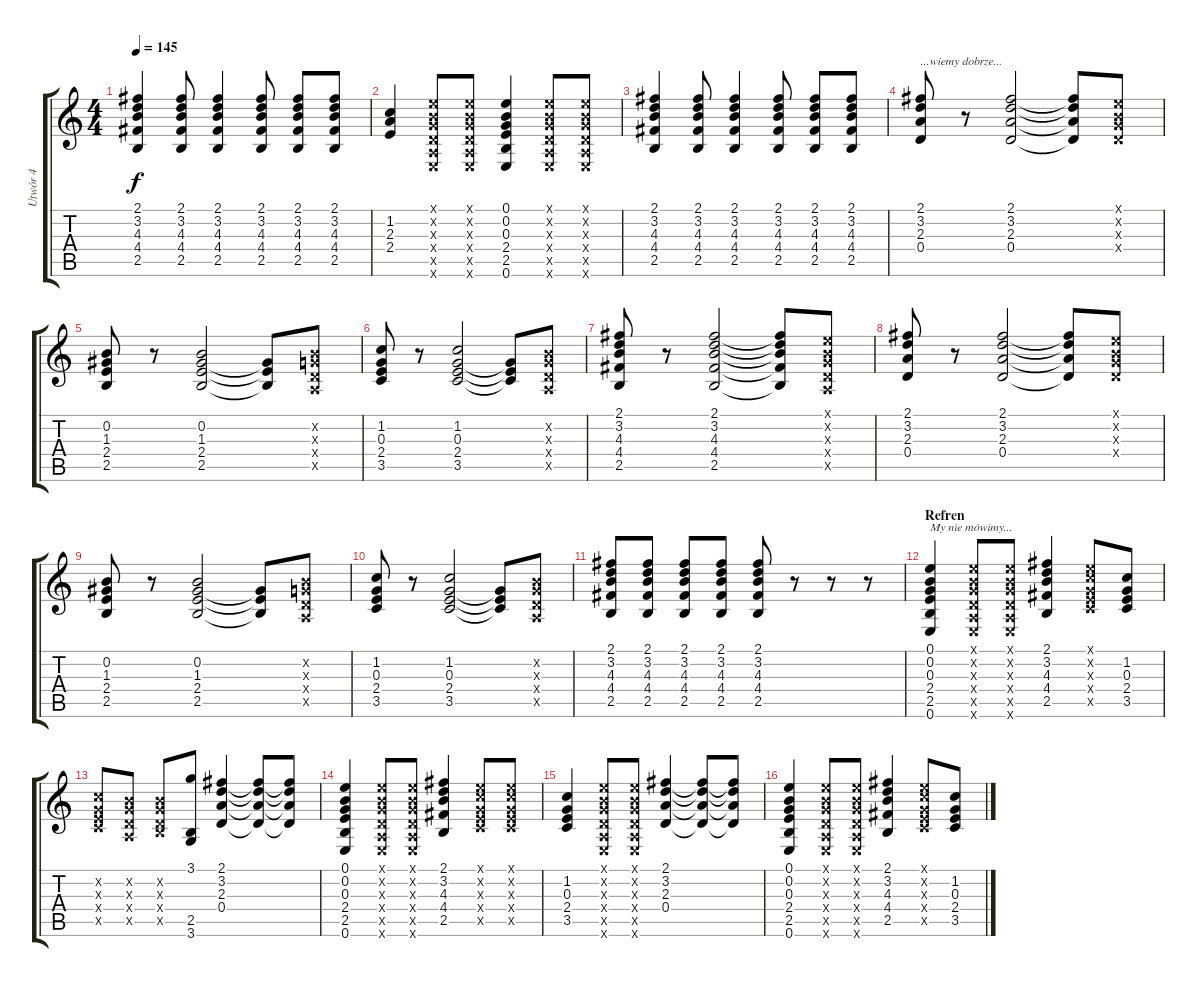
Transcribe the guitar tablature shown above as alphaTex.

\track ("Utwór 4" "Utwór 4") {instrument acousticguitarsteel}
\staff {score tabs}
\tuning (E4 B3 G3 D3 A2 E2) {hide}
\ts (4 4)
\tempo 145
\clef g2
\ks c
(2.1 3.2 4.3 4.4 2.5).4{dy f} (2.1 3.2 4.3 4.4 2.5).8 (2.1 3.2 4.3 4.4 2.5).4 (2.1 3.2 4.3 4.4 2.5).8 (2.1 3.2 4.3 4.4 2.5).8 (2.1 3.2 4.3 4.4 2.5).8 |
(1.2 2.3 2.4).4 (0.1{x} 0.2{x} 0.3{x} 0.4{x} 0.5{x} 0.6{x}).8 (0.1{x} 0.2{x} 0.3{x} 0.4{x} 0.5{x} 0.6{x}).8 (0.1 0.2 0.3 2.4 2.5 0.6).4 (0.1{x} 0.2{x} 0.3{x} 0.4{x} 0.5{x} 0.6{x}).8 (0.1{x} 0.2{x} 0.3{x} 0.4{x} 0.5{x} 0.6{x}).8 |
(2.1 3.2 4.3 4.4 2.5).4 (2.1 3.2 4.3 4.4 2.5).8 (2.1 3.2 4.3 4.4 2.5).4 (2.1 3.2 4.3 4.4 2.5).8 (2.1 3.2 4.3 4.4 2.5).8 (2.1 3.2 4.3 4.4 2.5).8 |
(2.1 3.2 2.3 0.4).8{txt "...wiemy dobrze..."} r.8 (2.1 3.2 2.3 0.4).2 (2.1{t} 3.2{t} 2.3{t} 0.4{t}).8 (0.1{x} 0.2{x} 0.3{x} 0.4{x}).8 |
(0.2 1.3 2.4 2.5).8 r.8 (0.2 1.3 2.4 2.5).2 (1.3{t} 2.4{t} 2.5{t}).8 (0.2{x} 0.3{x} 0.4{x} 0.5{x}).8 |
(1.2 0.3 2.4 3.5).8 r.8 (1.2 0.3 2.4 3.5).2 (0.3{t} 2.4{t} 3.5{t}).8 (0.2{x} 0.3{x} 0.4{x} 0.5{x}).8 |
(2.1 3.2 4.3 4.4 2.5).8 r.8 (2.1 3.2 4.3 4.4 2.5).2 (2.1{t} 3.2{t} 4.3{t} 4.4{t} 2.5{t}).8 (0.1{x} 0.2{x} 0.3{x} 0.4{x} 0.5{x}).8 |
(2.1 3.2 2.3 0.4).8 r.8 (2.1 3.2 2.3 0.4).2 (2.1{t} 3.2{t} 2.3{t} 0.4{t}).8 (0.1{x} 0.2{x} 0.3{x} 0.4{x}).8 |
(0.2 1.3 2.4 2.5).8 r.8 (0.2 1.3 2.4 2.5).2 (1.3{t} 2.4{t} 2.5{t}).8 (0.2{x} 0.3{x} 0.4{x} 0.5{x}).8 |
(1.2 0.3 2.4 3.5).8 r.8 (1.2 0.3 2.4 3.5).2 (0.3{t} 2.4{t} 3.5{t}).8 (0.2{x} 0.3{x} 0.4{x} 0.5{x}).8 |
(2.1 3.2 4.3 4.4 2.5).8 (2.1 3.2 4.3 4.4 2.5).8 (2.1 3.2 4.3 4.4 2.5).8 (2.1 3.2 4.3 4.4 2.5).8 (2.1 3.2 4.3 4.4 2.5).8 r.8 r.8 r.8 |
\section ("" "Refren")
(0.1 0.2 0.3 2.4 2.5 0.6).4{txt "My nie mówimy..."} (0.1{x} 0.2{x} 0.3{x} 0.4{x} 0.5{x} 0.6{x}).8 (0.1{x} 0.2{x} 0.3{x} 0.4{x} 0.5{x} 0.6{x}).8 (2.1 3.2 4.3 4.4 2.5).4 (0.1{x} 1.2{x} 0.3{x} 2.4{x} 3.5{x}).8 (1.2 0.3 2.4 3.5).8 |
\section ("" "")
(1.2{x} 0.3{x} 2.4{x} 3.5{x}).8 (0.2{x} 0.3{x} 0.4{x} 0.5{x}).8 (0.2{x} 0.3{x} 0.4{x} 2.5{x}).8 (3.1 2.5 3.6).8 (2.1 3.2 2.3 0.4).4 (2.1{t} 3.2{t} 2.3{t} 0.4{t}).8 (2.1{t} 3.2{t} 2.3{t} 0.4{t}).8 |
(0.1 0.2 0.3 2.4 2.5 0.6).4 (0.1{x} 0.2{x} 0.3{x} 0.4{x} 0.5{x} 0.6{x}).8 (0.1{x} 0.2{x} 0.3{x} 0.4{x} 0.5{x} 0.6{x}).8 (2.1 3.2 4.3 4.4 2.5).4 (0.1{x} 1.2{x} 0.3{x} 2.4{x} 3.5{x}).8 (0.1{x} 1.2{x} 0.3{x} 2.4{x} 3.5{x}).8 |
(1.2 0.3 2.4 3.5).4 (0.1{x} 0.2{x} 0.3{x} 0.4{x} 0.5{x} 0.6{x}).8 (0.1{x} 0.2{x} 0.3{x} 0.4{x} 0.5{x} 0.6{x}).8 (2.1 3.2 2.3 0.4).4 (2.1{t} 3.2{t} 2.3{t} 0.4{t}).8 (2.1{t} 3.2{t} 2.3{t} 0.4{t}).8 |
(0.1 0.2 0.3 2.4 2.5 0.6).4 (0.1{x} 0.2{x} 0.3{x} 0.4{x} 0.5{x} 0.6{x}).8 (0.1{x} 0.2{x} 0.3{x} 0.4{x} 0.5{x} 0.6{x}).8 (2.1 3.2 4.3 4.4 2.5).4 (0.1{x} 1.2{x} 0.3{x} 2.4{x} 3.5{x}).8 (1.2 0.3 2.4 3.5).8
